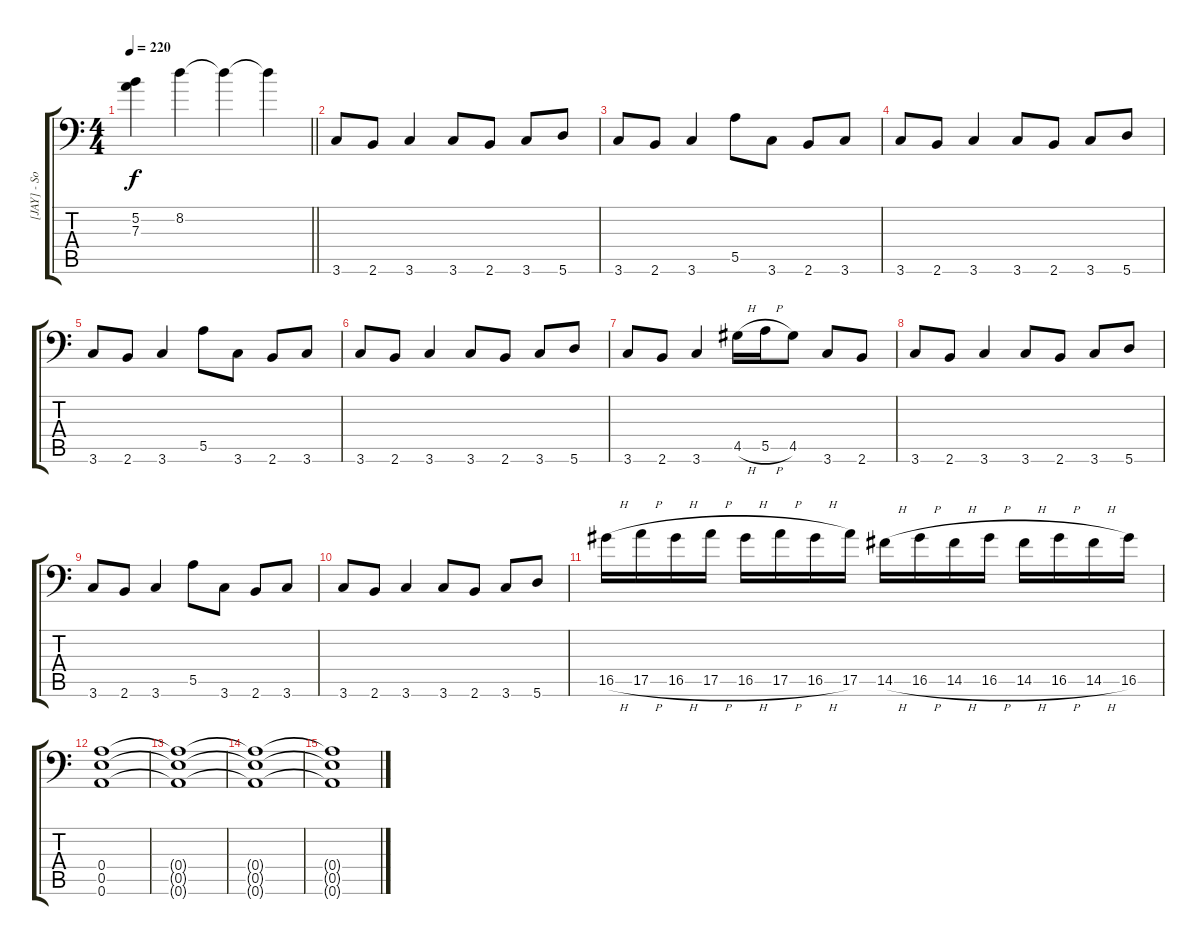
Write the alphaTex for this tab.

\track ("[JAY] - Solo" "[JAY] - So") {instrument distortionguitar}
\staff {score tabs}
\tuning (B3 Gb3 D3 A2 E2 A1) {hide}
\ts (4 4)
\tempo 220
\clef f4
\barLineRight lightlight
\ks c
(5.2{t} 7.3{t}).4{dy f} 8.2.4 8.2{t}.4 8.2{t}.4 |
3.6.8 2.6.8 3.6.4 3.6.8 2.6.8 3.6.8 5.6.8 |
3.6.8 2.6.8 3.6.4 5.5.8 3.6.8 2.6.8 3.6.8 |
3.6.8 2.6.8 3.6.4 3.6.8 2.6.8 3.6.8 5.6.8 |
3.6.8 2.6.8 3.6.4 5.5.8 3.6.8 2.6.8 3.6.8 |
3.6.8 2.6.8 3.6.4 3.6.8 2.6.8 3.6.8 5.6.8 |
3.6.8 2.6.8 3.6.4 4.5{h}.16 5.5{h}.16 4.5.8 3.6.8 2.6.8 |
3.6.8 2.6.8 3.6.4 3.6.8 2.6.8 3.6.8 5.6.8 |
3.6.8 2.6.8 3.6.4 5.5.8 3.6.8 2.6.8 3.6.8 |
3.6.8 2.6.8 3.6.4 3.6.8 2.6.8 3.6.8 5.6.8 |
16.5{h}.16 17.5{h}.16 16.5{h}.16 17.5{h}.16 16.5{h}.16 17.5{h}.16 16.5{h}.16 17.5.16 14.5{h}.16 16.5{h}.16 14.5{h}.16 16.5{h}.16 14.5{h}.16 16.5{h}.16 14.5{h}.16 16.5.16 |
(0.4 0.5 0.6).1 |
(0.4{t} 0.5{t} 0.6{t}).1 |
(0.4{t} 0.5{t} 0.6{t}).1 |
(0.4{t} 0.5{t} 0.6{t}).1
